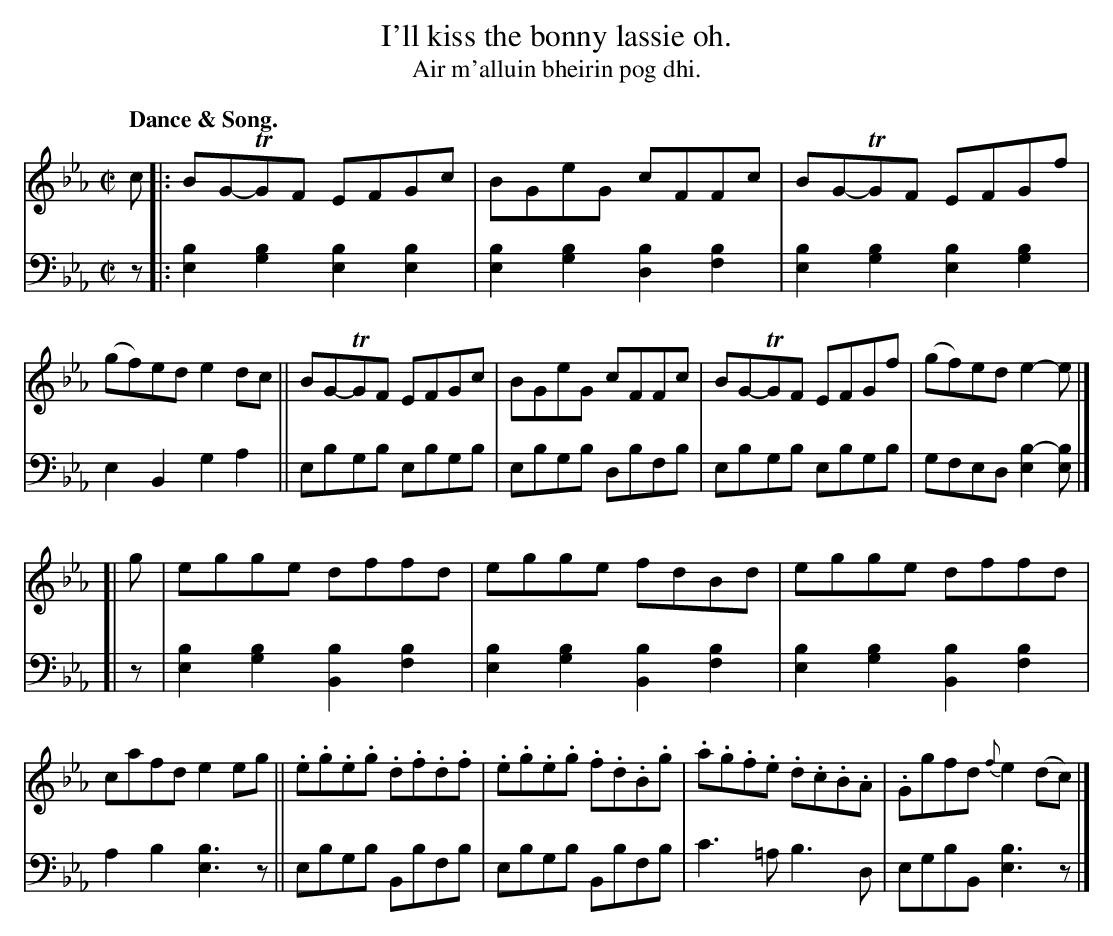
X:1
T: I'll kiss the bonny lassie oh.
T: Air m'alluin bheirin pog dhi.
M: C|
L: 1/8
Q: "Dance & Song."
K: Eb
V: 1 staves=2
c |:\
BG-TGF EFGc | BGeG cFFc | BG-TGF EFGf | (gf)ed e2dc ||\
BG-TGF EFGc | BGeG cFFc | BG-TGF EFGf | (gf)ed e2-e |]
[| g |\
egge dffd | egge fdBd | egge dffd | cafd e2eg ||\
.e.g.e.g .d.f.d.f | .e.g.e.g .f.d.B.g | .a.g.f.e .d.c.B.A | .Ggfd {f}e2(dc) |]
V: 2 clef=bass middle=d
z |:\
[e2b2][g2b2] [e2b2][e2b2] | [e2b2][g2b2] [d2b2][b2f2] | [e2b2][g2b2] [e2b2][g2b2] | e2B2 g2a2 || ebgb ebgb |
ebgb dbfb | ebgb ebgb | gfed [e2b2-][eb] |] [| z | [e2b2][g2b2] [B2b2][f2b2] | [e2b2][g2b2] [B2b2][f2b2] | [e2b2][g2b2] [B2b2][f2b2] |
a2b2 [e3b3]z || ebgb Bbfb | ebgb Bbfb | c'3=a b3d | egbB [e3b3]z |]
